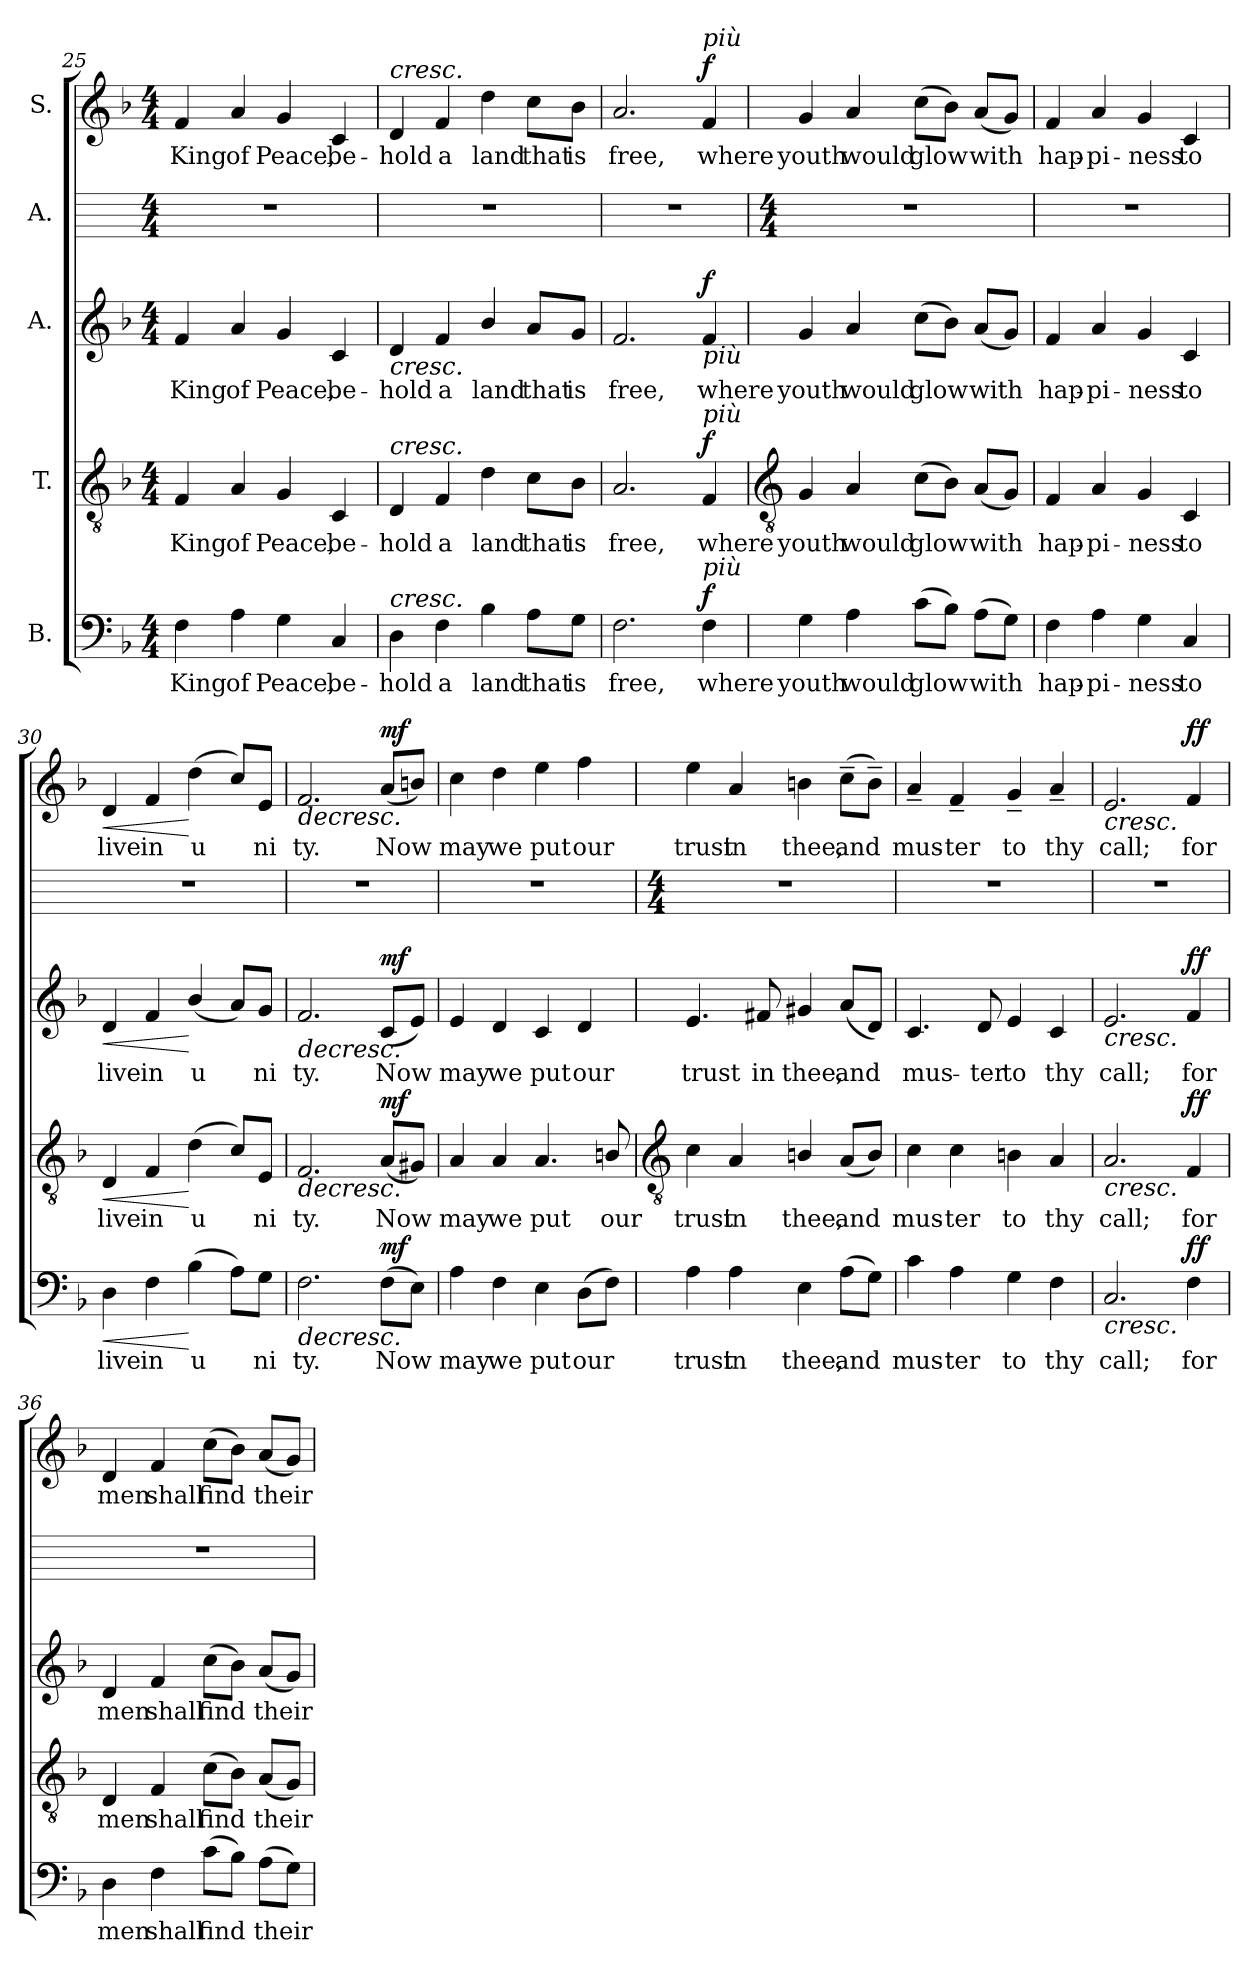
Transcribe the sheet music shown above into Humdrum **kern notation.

**kern	**text	**dynam	**kern	**text	**dynam	**kern	**text	**dynam	**kern	**kern	**text	**dynam
*part5	*part5	*part5	*part4	*part4	*part4	*part3	*part3	*part3	*part2	*part1	*part1	*part1
*staff5	*staff5	*staff5	*staff4	*staff4	*staff4	*staff3	*staff3	*staff3	*staff2	*staff1	*staff1	*staff1
*I"B.	*	*	*I"T.	*	*	*I"A.	*	*	*I"A.	*I"S.	*	*
*clefF4	*	*	*clefGv2	*	*	*clefG2	*	*	*	*clefG2	*	*
*k[b-]	*	*	*k[b-]	*	*	*k[b-]	*	*	*	*k[b-]	*	*
*F:	*	*	*F:	*	*	*F:	*	*	*	*F:	*	*
*M4/4	*	*	*M4/4	*	*	*M4/4	*	*	*M4/4	*M4/4	*	*
=25	=25	=25	=25	=25	=25	=25	=25	=25	=25	=25	=25	=25
!	!LO:LY:b	!	!	!LO:LY:b	!	!	!LO:LY:b	!	!	!	!LO:LY:b	!
4F	King	.	4F	King	.	4f	King	.	1r	4f	King	.
!	!LO:LY:b	!	!	!LO:LY:b	!	!	!LO:LY:b	!	!	!	!LO:LY:b	!
4A	of	.	4A	of	.	4a	of	.	.	4a	of	.
!	!LO:LY:b	!	!	!LO:LY:b	!	!	!LO:LY:b	!	!	!	!LO:LY:b	!
4G	Peace,	.	4G	Peace,	.	4g	Peace,	.	.	4g	Peace,	.
!	!LO:LY:b	!	!	!LO:LY:b	!	!	!LO:LY:b	!	!	!	!LO:LY:b	!
4C	be-	.	4C	be-	.	4c	be-	.	.	4c	be-	.
=26	=26	=26	=26	=26	=26	=26	=26	=26	=26	=26	=26	=26
!	!	!	!	!	!	!	!	!	!	!LO:TX:a:i:t=cresc.	!	!
!	!	!	!	!	!	!LO:TX:b:i:t=cresc.	!	!	!	!	!	!
!	!	!	!LO:TX:a:i:t=cresc.	!	!	!	!	!	!	!	!	!
!LO:TX:a:i:t=cresc.	!	!	!	!	!	!	!	!	!	!	!	!
!	!LO:LY:b	!	!	!LO:LY:b	!	!	!LO:LY:b	!	!	!	!LO:LY:b	!
4D	-hold	.	4D	-hold	.	4d	-hold	.	1r	4d	-hold	.
!	!LO:LY:b	!	!	!LO:LY:b	!	!	!LO:LY:b	!	!	!	!LO:LY:b	!
4F	a	.	4F	a	.	4f	a	.	.	4f	a	.
!	!LO:LY:b	!	!	!LO:LY:b	!	!	!LO:LY:b	!	!	!	!LO:LY:b	!
4B-	land	.	4d	land	.	4b-/	land	.	.	4dd	land	.
!	!LO:LY:b	!	!	!LO:LY:b	!	!	!LO:LY:b	!	!	!	!LO:LY:b	!
8AL	that	.	8cL	that	.	8aL	that	.	.	8ccL	that	.
!	!LO:LY:b	!	!	!LO:LY:b	!	!	!LO:LY:b	!	!	!	!LO:LY:b	!
8GJ	is	.	8B-J	is	.	8gJ	is	.	.	8b-J	is	.
=27	=27	=27	=27	=27	=27	=27	=27	=27	=27	=27	=27	=27
!	!LO:LY:b	!	!	!LO:LY:b	!	!	!LO:LY:b	!	!	!	!LO:LY:b	!
2.F	free,	.	2.A	free,	.	2.f	free,	.	1r	2.a	free,	.
!	!	!	!	!	!	!	!	!	!	!LO:TX:a:i:t=più	!	!
!	!	!	!	!	!	!LO:TX:b:i:t=più	!	!	!	!	!	!
!	!	!	!LO:TX:a:i:t=più	!	!	!	!	!	!	!	!	!
!LO:TX:a:i:t=più	!	!	!	!	!	!	!	!	!	!	!	!
!	!LO:LY:b	!LO:DY:a	!	!LO:LY:b	!LO:DY:a	!	!LO:LY:b	!LO:DY:b	!	!	!LO:LY:b	!LO:DY:a
4F	where	f	4F	where	f	4f	where	f	.	4f	where	f
!!LO:LB:g=z
=28	=28	=28	=28	=28	=28	=28	=28	=28	=28	=28	=28	=28
*	*	*	*clefGv2	*	*	*	*	*	*	*	*	*
*	*	*	*	*	*	*	*	*	*M4/4	*	*	*
!	!LO:LY:b	!	!	!LO:LY:b	!	!	!LO:LY:b	!	!	!	!LO:LY:b	!
4G	youth	.	4G	youth	.	4g	youth	.	1r	4g	youth	.
!	!LO:LY:b	!	!	!LO:LY:b	!	!	!LO:LY:b	!	!	!	!LO:LY:b	!
4A	would	.	4A	would	.	4a	would	.	.	4a	would	.
!	!LO:LY:b	!	!	!LO:LY:b	!	!	!LO:LY:b	!	!	!	!LO:LY:b	!
(>8cL	glow	.	(>8cL	glow	.	(>8ccL	glow	.	.	(>8ccL	glow	.
8B-J)	.	.	8B-J)	.	.	8b-J)	.	.	.	8b-J)	.	.
!	!LO:LY:b	!	!	!LO:LY:b	!	!	!LO:LY:b	!	!	!	!LO:LY:b	!
(>8AL	with	.	(<8AL	with	.	(<8aL	with	.	.	(<8aL	with	.
8GJ)	.	.	8GJ)	.	.	8gJ)	.	.	.	8gJ)	.	.
=29	=29	=29	=29	=29	=29	=29	=29	=29	=29	=29	=29	=29
!	!LO:LY:b	!	!	!LO:LY:b	!	!	!LO:LY:b	!	!	!	!LO:LY:b	!
4F	hap-	.	4F	hap-	.	4f	hap-	.	1r	4f	hap-	.
!	!LO:LY:b	!	!	!LO:LY:b	!	!	!LO:LY:b	!	!	!	!LO:LY:b	!
4A	-pi-	.	4A	-pi-	.	4a	-pi-	.	.	4a	-pi-	.
!	!LO:LY:b	!	!	!LO:LY:b	!	!	!LO:LY:b	!	!	!	!LO:LY:b	!
4G	-ness	.	4G	-ness	.	4g	-ness	.	.	4g	-ness	.
!	!LO:LY:b	!	!	!LO:LY:b	!	!	!LO:LY:b	!	!	!	!LO:LY:b	!
4C	to	.	4C	to	.	4c	to	.	.	4c	to	.
=30	=30	=30	=30	=30	=30	=30	=30	=30	=30	=30	=30	=30
!	!LO:LY:b	!LO:HP:b	!	!LO:LY:b	!LO:HP:b	!	!LO:LY:b	!LO:HP:b	!	!	!LO:LY:b	!LO:HP:b
4D	live	<	4D	live	<	4d	live	<	1r	4d	live	<
!	!LO:LY:b	!	!	!LO:LY:b	!	!	!LO:LY:b	!	!	!	!LO:LY:b	!
4F	in	.	4F	in	.	4f	in	.	.	4f	in	.
!	!LO:LY:b	!	!	!LO:LY:b	!	!	!LO:LY:b	!	!	!	!LO:LY:b	!
(>4B-	u	[	(<4d	u	[	(<4b-/	u	[	.	(<4dd	u	[
8AL)	.	.	8cL)	.	.	8aL)	.	.	.	8ccL)	.	.
!	!LO:LY:b	!	!	!LO:LY:b	!	!	!LO:LY:b	!	!	!	!LO:LY:b	!
8GJ	ni	.	8EJ	ni	.	8gJ	ni	.	.	8eJ	ni	.
=31	=31	=31	=31	=31	=31	=31	=31	=31	=31	=31	=31	=31
!	!LO:LY:b	!LO:HP:b	!	!LO:LY:b	!LO:HP:b	!	!LO:LY:b	!LO:HP:b	!	!	!LO:LY:b	!LO:HP:b
2.F	ty.	>	2.F	ty.	>	2.f	ty.	>	1r	2.f	ty.	>
!	!LO:LY:b	!LO:DY:a	!	!LO:LY:b	!LO:DY:a	!	!LO:LY:b	!LO:DY:b	!	!	!LO:LY:b	!LO:DY:a
(>8FL	Now	mf	(<8AL	Now	mf	(<8cL	Now	mf	.	(<8aL	Now	mf
8EJ)	.	]	8G#XJ)	.	]	8eJ)	.	]	.	8bnJ)	.	]
=32	=32	=32	=32	=32	=32	=32	=32	=32	=32	=32	=32	=32
!	!LO:LY:b	!	!	!LO:LY:b	!	!	!LO:LY:b	!	!	!	!LO:LY:b	!
4A	may	.	4A	may	.	4e	may	.	1r	4cc	may	.
!	!LO:LY:b	!	!	!LO:LY:b	!	!	!LO:LY:b	!	!	!	!LO:LY:b	!
4F	we	.	4A	we	.	4d	we	.	.	4dd	we	.
!	!LO:LY:b	!	!	!LO:LY:b	!	!	!LO:LY:b	!	!	!	!LO:LY:b	!
4E	put	.	4.A	put	.	4c	put	.	.	4ee	put	.
!	!LO:LY:b	!	!	!	!	!	!LO:LY:b	!	!	!	!LO:LY:b	!
(>8DL	our	.	.	.	.	4d	our	.	.	4ff	our	.
!	!	!	!	!LO:LY:b	!	!	!	!	!	!	!	!
8FJ)	.	.	8Bn/	our	.	.	.	.	.	.	.	.
!!LO:LB:g=z
=33	=33	=33	=33	=33	=33	=33	=33	=33	=33	=33	=33	=33
*	*	*	*clefGv2	*	*	*	*	*	*	*	*	*
*	*	*	*	*	*	*	*	*	*M4/4	*	*	*
!	!LO:LY:b	!	!	!LO:LY:b	!	!	!LO:LY:b	!	!	!	!LO:LY:b	!
4A	trust	.	4c	trust	.	4.e	trust	.	1r	4ee	trust	.
!	!LO:LY:b	!	!	!LO:LY:b	!	!	!	!	!	!	!LO:LY:b	!
4A	in	.	4A	in	.	.	.	.	.	4a	in	.
!	!	!	!	!	!	!	!LO:LY:b	!	!	!	!	!
.	.	.	.	.	.	8f#X	in	.	.	.	.	.
!	!LO:LY:b	!	!	!LO:LY:b	!	!	!LO:LY:b	!	!	!	!LO:LY:b	!
4E	thee,	.	4Bn/	thee,	.	4g#X	thee,	.	.	4bn	thee,	.
!	!LO:LY:b	!	!	!LO:LY:b	!	!	!LO:LY:b	!	!	!	!LO:LY:b	!
(>8AL	and	.	(<8AL	and	.	(8aL	and	.	.	(>8cc~L	and	.
8GJ)	.	.	8BJ)	.	.	8dJ)	.	.	.	8b~J)	.	.
=34	=34	=34	=34	=34	=34	=34	=34	=34	=34	=34	=34	=34
!	!LO:LY:b	!	!	!LO:LY:b	!	!	!LO:LY:b	!	!	!	!LO:LY:b	!
4c	mus-	.	4c	mus-	.	4.c	mus-	.	1r	4a~	mus-	.
!	!LO:LY:b	!	!	!LO:LY:b	!	!	!	!	!	!	!LO:LY:b	!
4A	-ter	.	4c	-ter	.	.	.	.	.	4f~	-ter	.
!	!	!	!	!	!	!	!LO:LY:b	!	!	!	!	!
.	.	.	.	.	.	8d	-ter	.	.	.	.	.
!	!LO:LY:b	!	!	!LO:LY:b	!	!	!LO:LY:b	!	!	!	!LO:LY:b	!
4G	to	.	4Bn	to	.	4e	to	.	.	4g~	to	.
!	!LO:LY:b	!	!	!LO:LY:b	!	!	!LO:LY:b	!	!	!	!LO:LY:b	!
4F	thy	.	4A	thy	.	4c	thy	.	.	4a~	thy	.
=35	=35	=35	=35	=35	=35	=35	=35	=35	=35	=35	=35	=35
!	!LO:LY:b	!LO:HP:b	!	!LO:LY:b	!LO:HP:b	!	!LO:LY:b	!LO:HP:b	!	!	!LO:LY:b	!LO:HP:b
2.C	call;	<	2.A	call;	<	2.e	call;	<	1r	2.e	call;	<
!	!LO:LY:b	!LO:DY:a	!	!LO:LY:b	!LO:DY:a	!	!LO:LY:b	!LO:DY:b	!	!	!LO:LY:b	!LO:DY:a
4F	for	ff	4F	for	ff	4f	for	ff	.	4f	for	ff
.	.	[	.	.	[	.	.	[	.	.	.	[
=36	=36	=36	=36	=36	=36	=36	=36	=36	=36	=36	=36	=36
!	!LO:LY:b	!	!	!LO:LY:b	!	!	!LO:LY:b	!	!	!	!LO:LY:b	!
4D	men	.	4D	men	.	4d	men	.	1r	4d	men	.
!	!LO:LY:b	!	!	!LO:LY:b	!	!	!LO:LY:b	!	!	!	!LO:LY:b	!
4F	shall	.	4F	shall	.	4f	shall	.	.	4f	shall	.
!	!LO:LY:b	!	!	!LO:LY:b	!	!	!LO:LY:b	!	!	!	!LO:LY:b	!
(>8cL	find	.	(>8cL	find	.	(>8ccL	find	.	.	(>8ccL	find	.
8B-J)	.	.	8B-J)	.	.	8b-J)	.	.	.	8b-J)	.	.
!	!LO:LY:b	!	!	!LO:LY:b	!	!	!LO:LY:b	!	!	!	!LO:LY:b	!
(>8AL	their	.	(<8AL	their	.	(<8aL	their	.	.	(<8aL	their	.
8GJ)	.	.	8GJ)	.	.	8gJ)	.	.	.	8gJ)	.	.
=	=	=	=	=	=	=	=	=	=	=	=	=
*-	*-	*-	*-	*-	*-	*-	*-	*-	*-	*-	*-	*-
